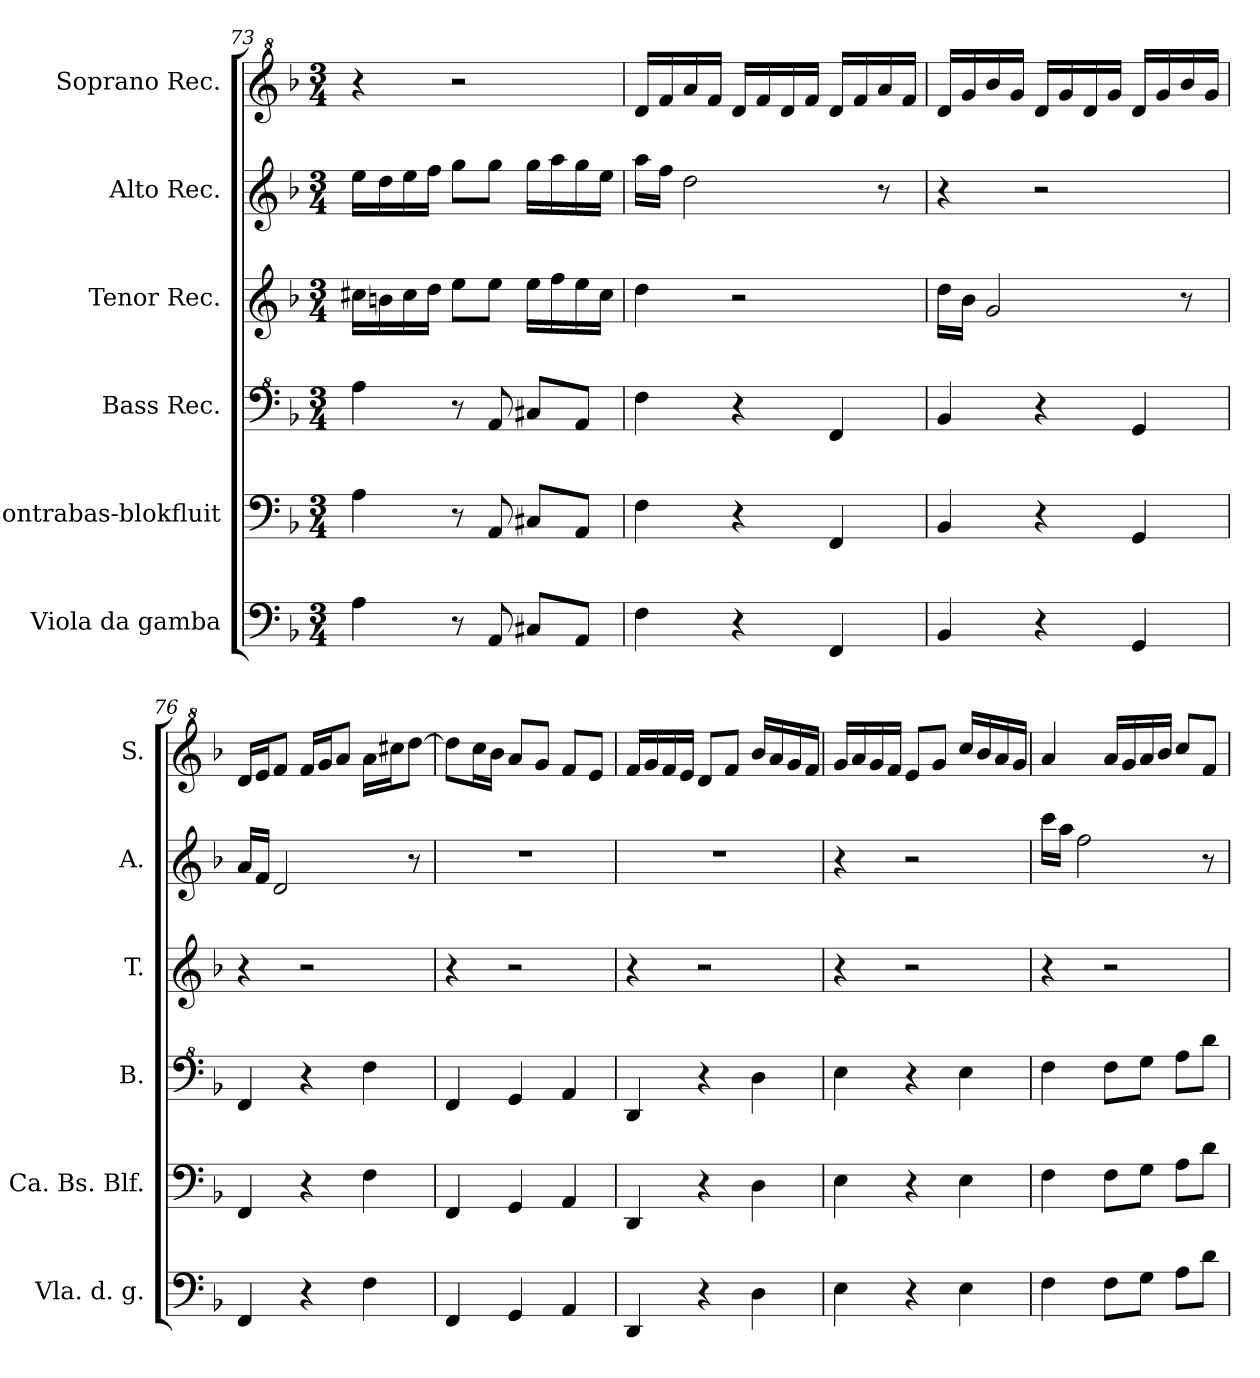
**kern	**kern	**kern	**kern	**kern	**kern
*part6	*part5	*part4	*part3	*part2	*part1
*staff6	*staff5	*staff4	*staff3	*staff2	*staff1
*I"Viola da gamba	*I"Contrabas-blokfluit	*I"Bass Rec.	*I"Tenor Rec.	*I"Alto Rec.	*I"Soprano Rec.
*I'Vla. d. g.	*I'Ca. Bs. Blf.	*I'B.	*I'T.	*I'A.	*I'S.
*clefF4	*clefF4	*clefF^4	*clefG2	*clefG2	*clefG^2
*k[b-]	*k[b-]	*k[b-]	*k[b-]	*k[b-]	*k[b-]
*M3/4	*M3/4	*M3/4	*M3/4	*M3/4	*M3/4
=73	=73	=73	=73	=73	=73
4A\	4A\	4a\	16cc#X\LL	16ee\LL	4r
.	.	.	16bn\	16dd\	.
.	.	.	16cc#\	16ee\	.
.	.	.	16dd\JJ	16ff\JJ	.
8r	8r	8r	8ee\L	8gg\L	2r
8AA/	8AA/	8A/	8ee\J	8gg\J	.
8C#X/L	8C#X/L	8c#X/L	16ee\LL	16gg\LL	.
.	.	.	16ff\	16aa\	.
8AA/J	8AA/J	8A/J	16ee\	16gg\	.
.	.	.	16cc#\JJ	16ee\JJ	.
=74	=74	=74	=74	=74	=74
4F\	4F\	4f\	4dd\	16aa\LL	16dd/LL
.	.	.	.	16ff\JJ	16ff/
.	.	.	.	2dd\	16aa/
.	.	.	.	.	16ff/JJ
4r	4r	4r	2r	.	16dd/LL
.	.	.	.	.	16ff/
.	.	.	.	.	16dd/
.	.	.	.	.	16ff/JJ
4FF/	4FF/	4F/	.	.	16dd/LL
.	.	.	.	.	16ff/
.	.	.	.	8r	16aa/
.	.	.	.	.	16ff/JJ
=75	=75	=75	=75	=75	=75
4BB-/	4BB-/	4B-/	16dd\LL	4r	16dd/LL
.	.	.	16b-\JJ	.	16gg/
.	.	.	2g/	.	16bb-/
.	.	.	.	.	16gg/JJ
4r	4r	4r	.	2r	16dd/LL
.	.	.	.	.	16gg/
.	.	.	.	.	16dd/
.	.	.	.	.	16gg/JJ
4GG/	4GG/	4G/	.	.	16dd/LL
.	.	.	.	.	16gg/
.	.	.	8r	.	16bb-/
.	.	.	.	.	16gg/JJ
=76	=76	=76	=76	=76	=76
4FF/	4FF/	4F/	4r	16a/LL	16dd/LL
.	.	.	.	16f/JJ	16ee/J
.	.	.	.	2d/	8ff/J
4r	4r	4r	2r	.	16ff/LL
.	.	.	.	.	16gg/J
.	.	.	.	.	8aa/J
4F\	4F\	4f\	.	.	16aa\LL
.	.	.	.	.	16ccc#X\J
.	.	.	.	8r	[8ddd\J
!!LO:LB:g=z
=77	=77	=77	=77	=77	=77
4FF/	4FF/	4F/	4r	2.r	8ddd\L]
.	.	.	.	.	16ccc\L
.	.	.	.	.	16bb-\JJ
4GG/	4GG/	4G/	2r	.	8aa/L
.	.	.	.	.	8gg/J
4AA/	4AA/	4A/	.	.	8ff/L
.	.	.	.	.	8ee/J
=78	=78	=78	=78	=78	=78
4DD/	4DD/	4D/	4r	2.r	16ff/LL
.	.	.	.	.	16gg/
.	.	.	.	.	16ff/
.	.	.	.	.	16ee/JJ
4r	4r	4r	2r	.	8dd/L
.	.	.	.	.	8ff/J
4D\	4D\	4d\	.	.	16bb-/LL
.	.	.	.	.	16aa/
.	.	.	.	.	16gg/
.	.	.	.	.	16ff/JJ
=79	=79	=79	=79	=79	=79
4E\	4E\	4e\	4r	4r	16gg/LL
.	.	.	.	.	16aa/
.	.	.	.	.	16gg/
.	.	.	.	.	16ff/JJ
4r	4r	4r	2r	2r	8ee/L
.	.	.	.	.	8gg/J
4E\	4E\	4e\	.	.	16ccc/LL
.	.	.	.	.	16bb-/
.	.	.	.	.	16aa/
.	.	.	.	.	16gg/JJ
=80	=80	=80	=80	=80	=80
4F\	4F\	4f\	4r	16ccc\LL	4aa/
.	.	.	.	16aa\JJ	.
.	.	.	.	2ff\	.
8F\L	8F\L	8f\L	2r	.	16aa/LL
.	.	.	.	.	16gg/
8G\J	8G\J	8g\J	.	.	16aa/
.	.	.	.	.	16bb-/JJ
8A\L	8A\L	8a\L	.	.	8ccc/L
8d\J	8d\J	8dd\J	.	8r	8ff/J
=	=	=	=	=	=
*-	*-	*-	*-	*-	*-
